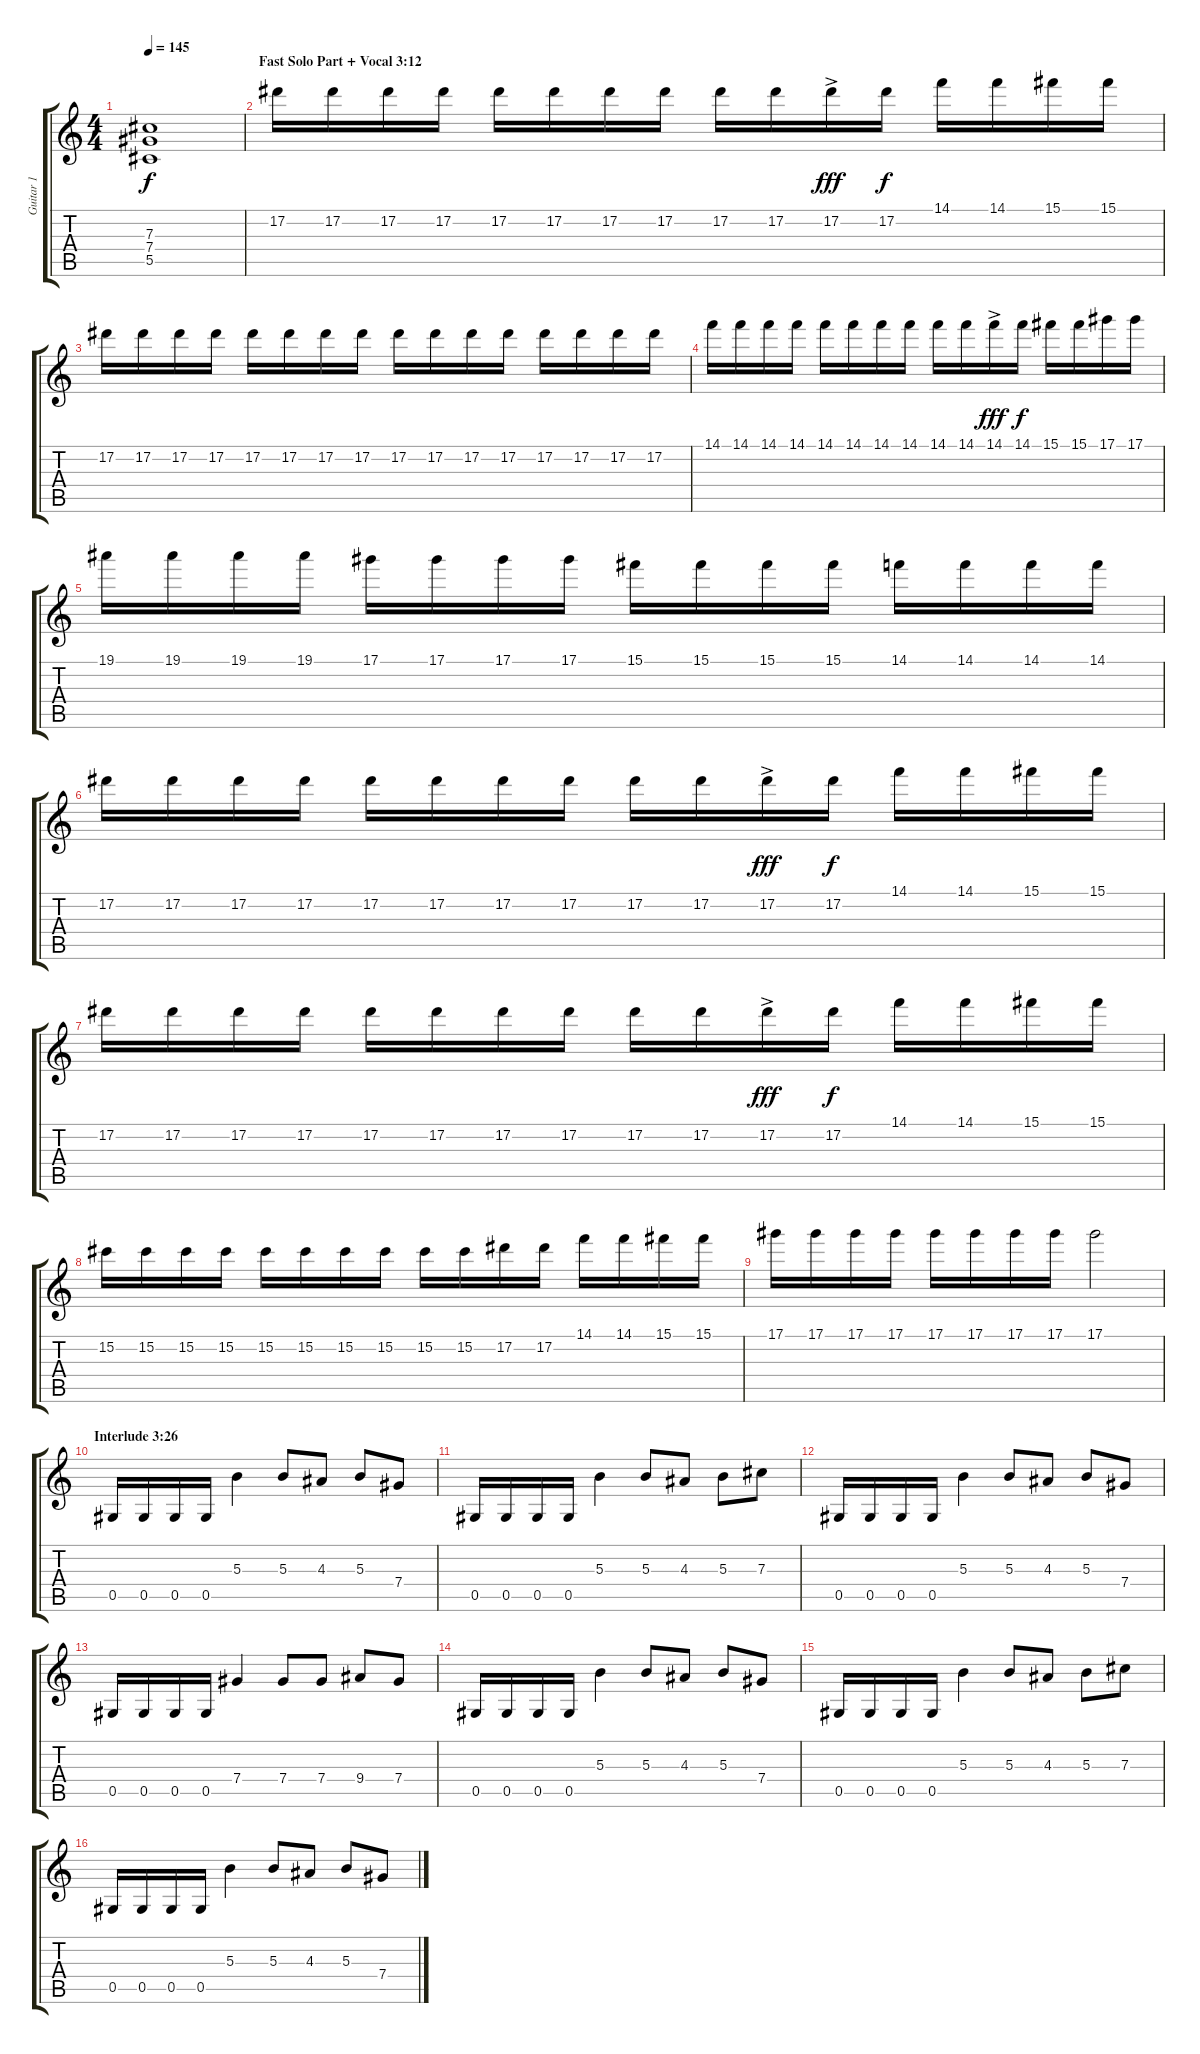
\track ("Guitar 1" "Guitar 1") {instrument distortionguitar}
\staff {score tabs}
\tuning (Eb4 Bb3 Gb3 Db3 Ab2 Eb2) {hide}
\ts (4 4)
\tempo 145
\clef g2
\ks c
(7.3 7.4 5.5).1{dy f} |
\section ("" "Fast Solo Part + Vocal 3:12")
17.2.16 17.2.16 17.2.16 17.2.16 17.2.16 17.2.16 17.2.16 17.2.16 17.2.16 17.2.16 17.2{ac}.16{dy fff} 17.2.16{dy f} 14.1.16 14.1.16 15.1.16 15.1.16 |
17.2.16 17.2.16 17.2.16 17.2.16 17.2.16 17.2.16 17.2.16 17.2.16 17.2.16 17.2.16 17.2.16 17.2.16 17.2.16 17.2.16 17.2.16 17.2.16 |
14.1.16 14.1.16 14.1.16 14.1.16 14.1.16 14.1.16 14.1.16 14.1.16 14.1.16 14.1.16 14.1{ac}.16{dy fff} 14.1.16{dy f} 15.1.16 15.1.16 17.1.16 17.1.16 |
19.1.16 19.1.16 19.1.16 19.1.16 17.1.16 17.1.16 17.1.16 17.1.16 15.1.16 15.1.16 15.1.16 15.1.16 14.1.16 14.1.16 14.1.16 14.1.16 |
17.2.16 17.2.16 17.2.16 17.2.16 17.2.16 17.2.16 17.2.16 17.2.16 17.2.16 17.2.16 17.2{ac}.16{dy fff} 17.2.16{dy f} 14.1.16 14.1.16 15.1.16 15.1.16 |
17.2.16 17.2.16 17.2.16 17.2.16 17.2.16 17.2.16 17.2.16 17.2.16 17.2.16 17.2.16 17.2{ac}.16{dy fff} 17.2.16{dy f} 14.1.16 14.1.16 15.1.16 15.1.16 |
15.2.16 15.2.16 15.2.16 15.2.16 15.2.16 15.2.16 15.2.16 15.2.16 15.2.16 15.2.16 17.2.16 17.2.16 14.1.16 14.1.16 15.1.16 15.1.16 |
17.1.16 17.1.16 17.1.16 17.1.16 17.1.16 17.1.16 17.1.16 17.1.16 17.1.2 |
\section ("" "Interlude 3:26")
0.5.16 0.5.16 0.5.16 0.5.16 5.3.4 5.3.8 4.3.8 5.3.8 7.4.8 |
0.5.16 0.5.16 0.5.16 0.5.16 5.3.4 5.3.8 4.3.8 5.3.8 7.3.8 |
0.5.16 0.5.16 0.5.16 0.5.16 5.3.4 5.3.8 4.3.8 5.3.8 7.4.8 |
0.5.16 0.5.16 0.5.16 0.5.16 7.4.4 7.4.8 7.4.8 9.4.8 7.4.8 |
0.5.16 0.5.16 0.5.16 0.5.16 5.3.4 5.3.8 4.3.8 5.3.8 7.4.8 |
0.5.16 0.5.16 0.5.16 0.5.16 5.3.4 5.3.8 4.3.8 5.3.8 7.3.8 |
0.5.16 0.5.16 0.5.16 0.5.16 5.3.4 5.3.8 4.3.8 5.3.8 7.4.8
